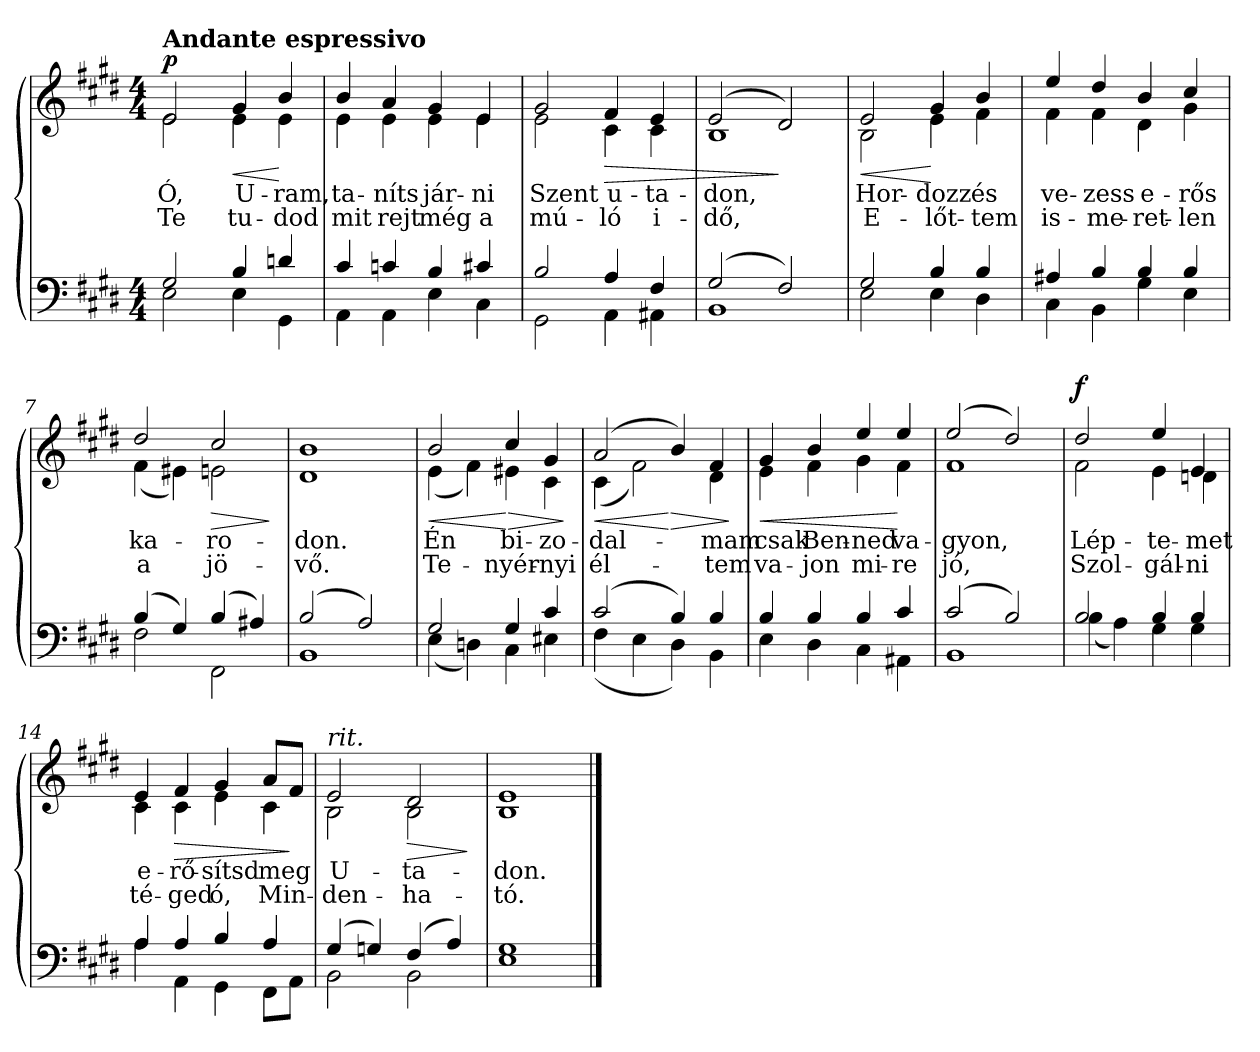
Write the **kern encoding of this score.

**kern	**kern	**text	**text	**dynam
*part2	*part1	*part1	*part1	*part1
*staff2	*staff1	*staff1	*staff1	*staff1
*clefF4	*clefG2	*	*	*
*k[f#c#g#d#]	*k[f#c#g#d#]	*	*	*
*c#:	*c#:	*	*	*
*M4/4	*M4/4	*	*	*
=1	=1	=1	=1	=1
*^	*^	*	*	*
!	!	!LO:TX:a:B:t=Andante espressivo	!	!	!	!
!	!	!	!	!LO:LY:b	!LO:LY:b	!LO:DY:b
2G#/	2E\	2e/	2e\	Ó,	Te	p
!	!	!	!	!	!	!LO:HP:b
!	!	!	!	!LO:LY:b	!LO:LY:b	!
4B/	4E\	4g#/	4e\	U-	tu-	<
!	!	!	!	!LO:LY:b	!LO:LY:b	!
4dn/	4GG#\	4b/	4e\	-ram,	-dod	[
=2	=2	=2	=2	=2	=2	=2
!	!	!	!	!LO:LY:b	!LO:LY:b	!
4c#/	4AA\	4b/	4e\	ta-	mit	.
!	!	!	!	!LO:LY:b	!LO:LY:b	!
4cn/	4AA\	4a/	4e\	-níts	rejt	.
!	!	!	!	!LO:LY:b	!LO:LY:b	!
4B/	4E\	4g#/	4e\	jár-	még	.
!	!	!	!	!LO:LY:b	!LO:LY:b	!
4c#X/	4C#\	4e/	4e\	-ni	a	.
=3	=3	=3	=3	=3	=3	=3
!	!	!	!	!LO:LY:b	!LO:LY:b	!
2B/	2GG#\	2g#/	2e\	Szent	mú-	.
!	!	!	!	!	!	!LO:HP:b
!	!	!	!	!LO:LY:b	!LO:LY:b	!
4A/	4AA\	4f#/	4c#\	u-	-ló	>
!	!	!	!	!LO:LY:b	!LO:LY:b	!
4F#/	4AA#X\	4e/	4c#\	-ta-	i-	.
=4	=4	=4	=4	=4	=4	=4
!	!	!	!	!LO:LY:b	!LO:LY:b	!
(>2G#/	1BB	(>2e/	1B	-don,	-dő,	.
2F#/)	.	2d#/)	.	.	.	]
!!LO:LB:g=z	!!
=5	=5	=5	=5	=5	=5	=5
!	!	!	!	!	!	!LO:HP:b
!	!	!	!	!LO:LY:b	!LO:LY:b	!
2G#/	2E\	2e/	2B\	Hor-	E-	<
!	!	!	!	!LO:LY:b	!LO:LY:b	!
4B/	4E\	4g#/	4e\	-dozz	-lőt-	[
!	!	!	!	!LO:LY:b	!LO:LY:b	!
4B/	4D#\	4b/	4f#\	és	-tem	.
=6	=6	=6	=6	=6	=6	=6
!	!	!	!	!LO:LY:b	!LO:LY:b	!
4A#X/	4C#\	4ee/	4f#\	ve-	is-	.
!	!	!	!	!LO:LY:b	!LO:LY:b	!
4B/	4BB\	4dd#/	4f#\	-zess	-me-	.
!	!	!	!	!LO:LY:b	!LO:LY:b	!
4B/	4G#\	4b/	4d#\	e-	-ret-	.
!	!	!	!	!LO:LY:b	!LO:LY:b	!
4B/	4E\	4cc#/	4g#\	-rős	-len	.
=7	=7	=7	=7	=7	=7	=7
!	!	!	!	!LO:LY:b	!LO:LY:b	!
(>4B/	2F#\	2dd#/	(<4f#\	ka-	a	.
4G#/)	.	.	4e#X\)	.	.	.
!	!	!	!	!	!	!LO:HP:b
!	!	!	!	!LO:LY:b	!LO:LY:b	!
(>4B/	2FF#\	2cc#/	2en\	-ro-	jö-	>
4A#X/)	.	.	.	.	.	.
*v	*v	*	*	*	*	*
*	*v	*v	*	*	*
.	.	.	.	]
=8	=8	=8	=8	=8
*^	*^	*	*	*
!	!	!	!	!LO:LY:b	!LO:LY:b	!
(>2B/	1BB	1b	1d#	-don.	-vő.	.
2A/)	.	.	.	.	.	.
!!LO:LB:g=z	!!
=9	=9	=9	=9	=9	=9	=9
!	!	!	!	!	!	!LO:HP:b
!	!	!	!	!LO:LY:b	!LO:LY:b	!
2G#/	(<4E\	2b/	(<4e\	Én	Te-	<
.	4Dn\)	.	4f#\)	.	.	.
!	!	!	!	!	!	!LO:HP:n=1:b
!	!	!	!	!LO:LY:b	!LO:LY:b	!
4G#/	4C#\	4cc#/	4e#X\	bi-	-nyér-	[ >
!	!	!	!	!LO:LY:b	!LO:LY:b	!
4c#/	4E#X\	4g#/	4c#\	-zo-	-nyi	.
*v	*v	*	*	*	*	*
*	*v	*v	*	*	*
.	.	.	.	]
=10	=10	=10	=10	=10
*^	*	*	*	*
!	!	!	!	!	!LO:HP:b
*	*	*^	*	*	*
!	!	!	!	!LO:LY:b	!LO:LY:b	!
(>2c#/	(<4F#\	(>2a/	(<4c#\	-dal-	él-	<
.	4E\	.	2f#\)	.	.	.
!	!	!	!	!	!	!LO:HP:n=1:b
4B/)	4D#\)	4b/)	.	.	.	[ >
!	!	!	!	!LO:LY:b	!LO:LY:b	!
4B/	4BB\	4f#/	4d#\	-mam	-tem	.
*v	*v	*	*	*	*	*
*	*v	*v	*	*	*
.	.	.	.	]
=11	=11	=11	=11	=11
*^	*	*	*	*
!	!	!	!	!	!LO:HP:b
*	*	*^	*	*	*
!	!	!	!	!LO:LY:b	!LO:LY:b	!
4B/	4E\	4g#/	4e\	csak	va-	<
!	!	!	!	!LO:LY:b	!LO:LY:b	!
4B/	4D#\	4b/	4f#\	Ben-	-jon	.
!	!	!	!	!LO:LY:b	!LO:LY:b	!
4B/	4C#\	4ee/	4g#\	-ned	mi-	.
!	!	!	!	!LO:LY:b	!LO:LY:b	!
4c#/	4AA#X\	4ee/	4f#\	va-	-re	[
=12	=12	=12	=12	=12	=12	=12
!	!	!	!	!LO:LY:b	!LO:LY:b	!
(>2c#/	1BB	(>2ee/	1f#	-gyon,	jó,	.
2B/)	.	2dd#/)	.	.	.	.
!!LO:LB:g=z	!!
=13	=13	=13	=13	=13	=13	=13
!	!	!	!	!LO:LY:b	!LO:LY:b	!LO:DY:a
2B/	(<4B\	2dd#/	2f#\	Lép-	Szol-	f
.	4A\)	.	.	.	.	.
!	!	!	!	!LO:LY:b	!LO:LY:b	!
4B/	4G#\	4ee/	4e\	-te-	-gál-	.
!	!	!	!	!LO:LY:b	!LO:LY:b	!
4B/	4G#\	4e/	4dn\	-met	-ni	.
=14	=14	=14	=14	=14	=14	=14
!	!	!	!	!LO:LY:b	!LO:LY:b	!
4A/	4A\	4e/	4c#\	e-	té-	.
!	!	!	!	!	!	!LO:HP:b
!	!	!	!	!LO:LY:b	!LO:LY:b	!
4A/	4AA\	4f#/	4c#\	-rő-	-ged	>
!	!	!	!	!LO:LY:b	!LO:LY:b	!
4B/	4GG#\	4g#/	4e\	-sítsd	ó,	.
!	!	!	!	!LO:LY:b	!LO:LY:b	!
4A/	8FF#\L	8a/L	4c#\	meg	Min-	.
.	8AA\J	8f#/J	.	.	.	]
=15	=15	=15	=15	=15	=15	=15
!	!	!LO:TX:a:i:t=rit.	!	!	!	!
!	!	!	!	!LO:LY:b	!LO:LY:b	!
(>4G#/	2BB\	2e/	2B\	U-	-den-	.
4Gn/)	.	.	.	.	.	.
!	!	!	!	!	!	!LO:HP:b
!	!	!	!	!LO:LY:b	!LO:LY:b	!
(>4F#/	2BB\	2d#/	2B\	-ta-	-ha-	>
4A/)	.	.	.	.	.	.
*v	*v	*	*	*	*	*
*	*v	*v	*	*	*
.	.	.	.	]
=16	=16	=16	=16	=16
*^	*^	*	*	*
!	!	!	!	!LO:LY:b	!LO:LY:b	!
1G#	1E	1e	1B	-don.	-tó.	.
*v	*v	*	*	*	*	*
*	*v	*v	*	*	*
==	==	==	==	==
*-	*-	*-	*-	*-
